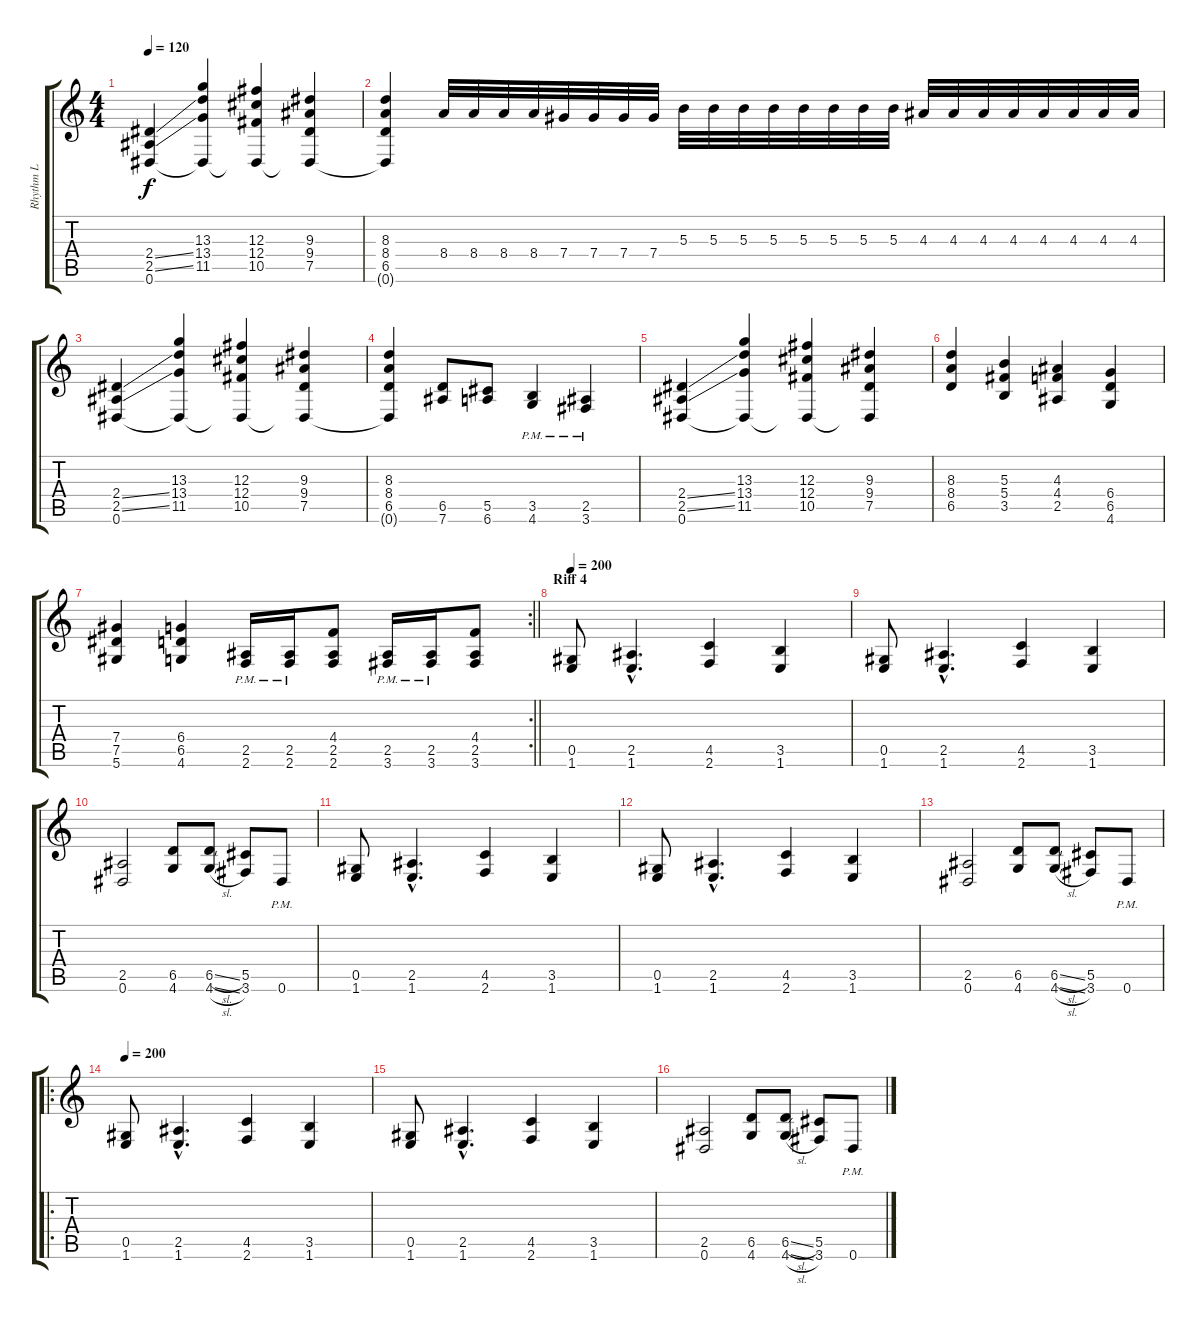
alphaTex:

\track ("Rhythm L" "Rhythm L") {instrument distortionguitar}
\staff {score tabs}
\tuning (Eb4 Bb3 Gb3 Db3 Ab2 Eb2) {hide}
\ts (4 4)
\tempo 120
\clef g2
\ks c
(2.4{ss} 2.5{ss} 0.6).4{dy f} (13.3 13.4 11.5 0.6{t}).4 (12.3 12.4 10.5 0.6{t}).4 (9.3 9.4 7.5 0.6{t}).4 |
(8.3 8.4 6.5 0.6{t}).4 8.4.32 8.4.32 8.4.32 8.4.32 7.4.32 7.4.32 7.4.32 7.4.32 5.3.32 5.3.32 5.3.32 5.3.32 5.3.32 5.3.32 5.3.32 5.3.32 4.3.32 4.3.32 4.3.32 4.3.32 4.3.32 4.3.32 4.3.32 4.3.32 |
(2.4{ss} 2.5{ss} 0.6).4 (13.3 13.4 11.5 0.6{t}).4 (12.3 12.4 10.5 0.6{t}).4 (9.3 9.4 7.5 0.6{t}).4 |
(8.3 8.4 6.5 0.6{t}).4 (6.5 7.6).8 (5.5 6.6).8 (3.5{pm} 4.6{pm}).4 (2.5{pm} 3.6{pm}).4 |
(2.4{ss} 2.5{ss} 0.6).4 (13.3 13.4 11.5 0.6{t}).4 (12.3 12.4 10.5 0.6{t}).4 (9.3 9.4 7.5 0.6{t}).4 |
(8.3 8.4 6.5).4 (5.3 5.4 3.5).4 (4.3 4.4 2.5).4 (6.4 6.5 4.6).4 |
\rc 2
\barLineRight lightlight
(7.4 7.5 5.6).4 (6.4 6.5 4.6).4 (2.5{pm} 2.6{pm}).16 (2.5{pm} 2.6{pm}).16 (4.4 2.5 2.6).8 (2.5{pm} 3.6{pm}).16 (2.5{pm} 3.6{pm}).16 (4.4 2.5 3.6).8 |
\section ("" "Riff 4")
\tempo 200
(0.5 1.6).8 (2.5{hac} 1.6{hac}).4{d} (4.5 2.6).4 (3.5 1.6).4 |
(0.5 1.6).8 (2.5{hac} 1.6{hac}).4{d} (4.5 2.6).4 (3.5 1.6).4 |
(2.5 0.6).2 (6.5 4.6).8 (6.5{sl} 4.6{sl}).8 (5.5 3.6).8 0.6{pm}.8 |
(0.5 1.6).8 (2.5{hac} 1.6{hac}).4{d} (4.5 2.6).4 (3.5 1.6).4 |
(0.5 1.6).8 (2.5{hac} 1.6{hac}).4{d} (4.5 2.6).4 (3.5 1.6).4 |
(2.5 0.6).2 (6.5 4.6).8 (6.5{sl} 4.6{sl}).8 (5.5 3.6).8 0.6{pm}.8 |
\ro
\tempo 200
(0.5 1.6).8 (2.5{hac} 1.6{hac}).4{d} (4.5 2.6).4 (3.5 1.6).4 |
(0.5 1.6).8 (2.5{hac} 1.6{hac}).4{d} (4.5 2.6).4 (3.5 1.6).4 |
(2.5 0.6).2 (6.5 4.6).8 (6.5{sl} 4.6{sl}).8 (5.5 3.6).8 0.6{pm}.8
